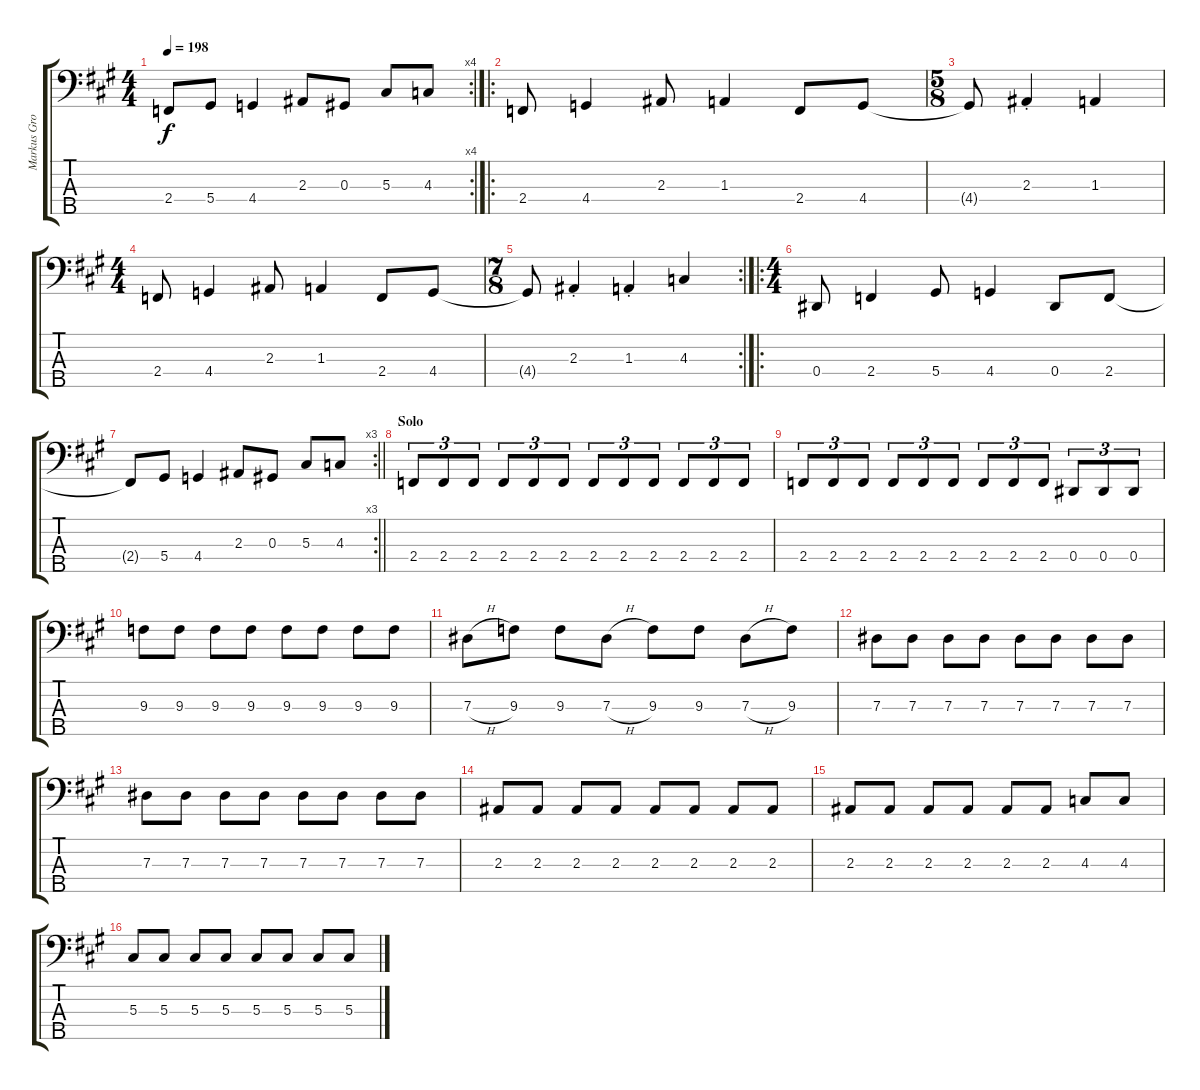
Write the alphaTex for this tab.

\track ("Markus Grosskopf" "Markus Gro") {instrument electricbassfinger}
\staff {score tabs}
\tuning (Gb2 Db2 Ab1 Eb1 Bb0) {hide}
\rc 4
\ts (4 4)
\tempo 198
\clef f4
\ks f#minor
2.4{t}.8{dy f} 5.4.8 4.4.4 2.3.8 0.3.8 5.3.8 4.3.8 |
\ro
2.4.8 4.4.4 2.3.8 1.3.4 2.4.8 4.4.8 |
\ts (5 8)
4.4{t}.8 2.3{st}.4 1.3.4 |
\ts (4 4)
2.4.8 4.4.4 2.3.8 1.3.4 2.4.8 4.4.8 |
\rc 2
\ts (7 8)
4.4{t}.8 2.3{st}.4 1.3{st}.4 4.3.4 |
\ro
\ts (4 4)
0.4.8 2.4.4 5.4.8 4.4.4 0.4.8 2.4.8 |
\rc 3
\barLineRight lightlight
2.4{t}.8 5.4.8 4.4.4 2.3.8 0.3.8 5.3.8 4.3.8 |
\section ("" "Solo")
2.4.8{tu (3 2)} 2.4.8{tu (3 2)} 2.4.8{tu (3 2)} 2.4.8{tu (3 2)} 2.4.8{tu (3 2)} 2.4.8{tu (3 2)} 2.4.8{tu (3 2)} 2.4.8{tu (3 2)} 2.4.8{tu (3 2)} 2.4.8{tu (3 2)} 2.4.8{tu (3 2)} 2.4.8{tu (3 2)} |
2.4.8{tu (3 2)} 2.4.8{tu (3 2)} 2.4.8{tu (3 2)} 2.4.8{tu (3 2)} 2.4.8{tu (3 2)} 2.4.8{tu (3 2)} 2.4.8{tu (3 2)} 2.4.8{tu (3 2)} 2.4.8{tu (3 2)} 0.4.8{tu (3 2)} 0.4.8{tu (3 2)} 0.4.8{tu (3 2)} |
9.3.8 9.3.8 9.3.8 9.3.8 9.3.8 9.3.8 9.3.8 9.3.8 |
7.3{h}.8 9.3.8 9.3.8 7.3{h}.8 9.3.8 9.3.8 7.3{h}.8 9.3.8 |
7.3.8 7.3.8 7.3.8 7.3.8 7.3.8 7.3.8 7.3.8 7.3.8 |
7.3.8 7.3.8 7.3.8 7.3.8 7.3.8 7.3.8 7.3.8 7.3.8 |
2.3.8 2.3.8 2.3.8 2.3.8 2.3.8 2.3.8 2.3.8 2.3.8 |
2.3.8 2.3.8 2.3.8 2.3.8 2.3.8 2.3.8 4.3.8 4.3.8 |
5.3.8 5.3.8 5.3.8 5.3.8 5.3.8 5.3.8 5.3.8 5.3.8
